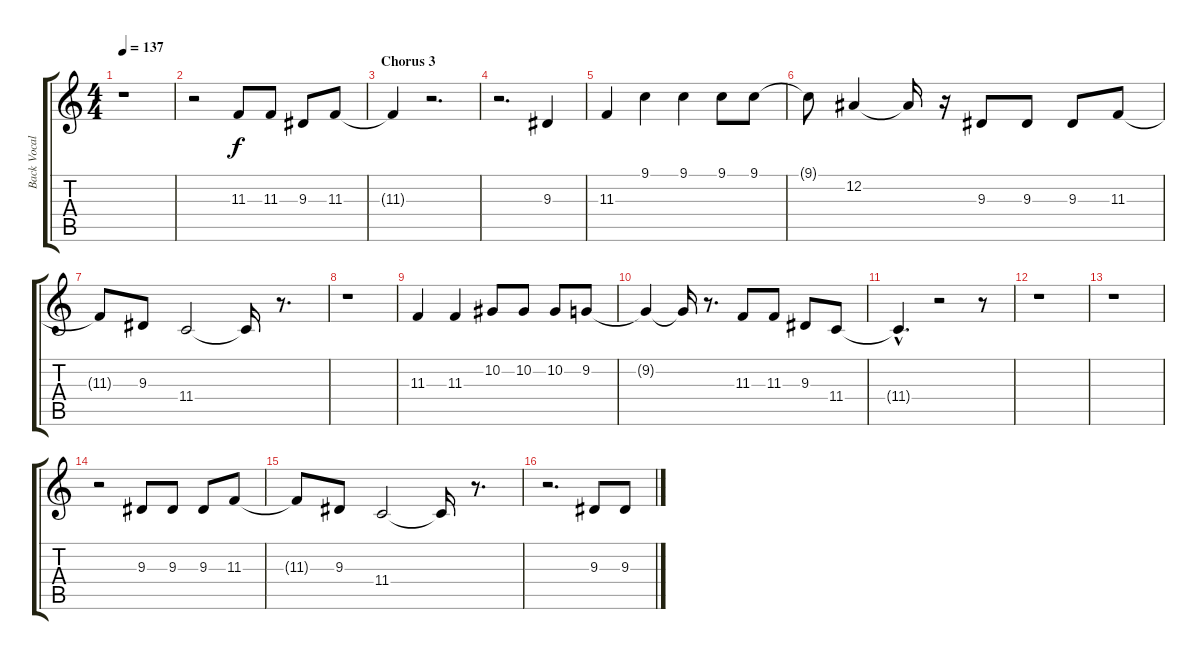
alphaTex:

\track ("Back Vocal" "Back Vocal") {instrument viola}
\staff {score tabs}
\tuning (Eb4 Bb3 Gb3 Db3 Ab2 Eb2) {hide}
\ts (4 4)
\tempo 137
\clef g2
\ks c
r.1{dy f} |
r.2 11.3.8 11.3.8 9.3.8 11.3.8 |
\section ("" "Chorus 3")
11.3{t}.4 r.2{d} |
r.2{d} 9.3.4 |
11.3.4 9.1.4 9.1.4 9.1.8 9.1.8 |
9.1{t}.8 12.2.4 12.2{t}.16 r.16 9.3.8 9.3.8 9.3.8 11.3.8 |
11.3{t}.8 9.3.8 11.4.2 11.4{t}.16 r.8{d} |
r.1 |
11.3.4 11.3.4 10.2.8 10.2.8 10.2.8 9.2.8 |
9.2{t}.4 9.2{t}.16 r.8{d} 11.3.8 11.3.8 9.3.8 11.4.8 |
11.4{hac t}.4{d} r.2 r.8 |
r.1 |
r.1 |
r.2 9.3.8 9.3.8 9.3.8 11.3.8 |
11.3{t}.8 9.3.8 11.4.2 11.4{t}.16 r.8{d} |
r.2{d} 9.3.8 9.3.8
